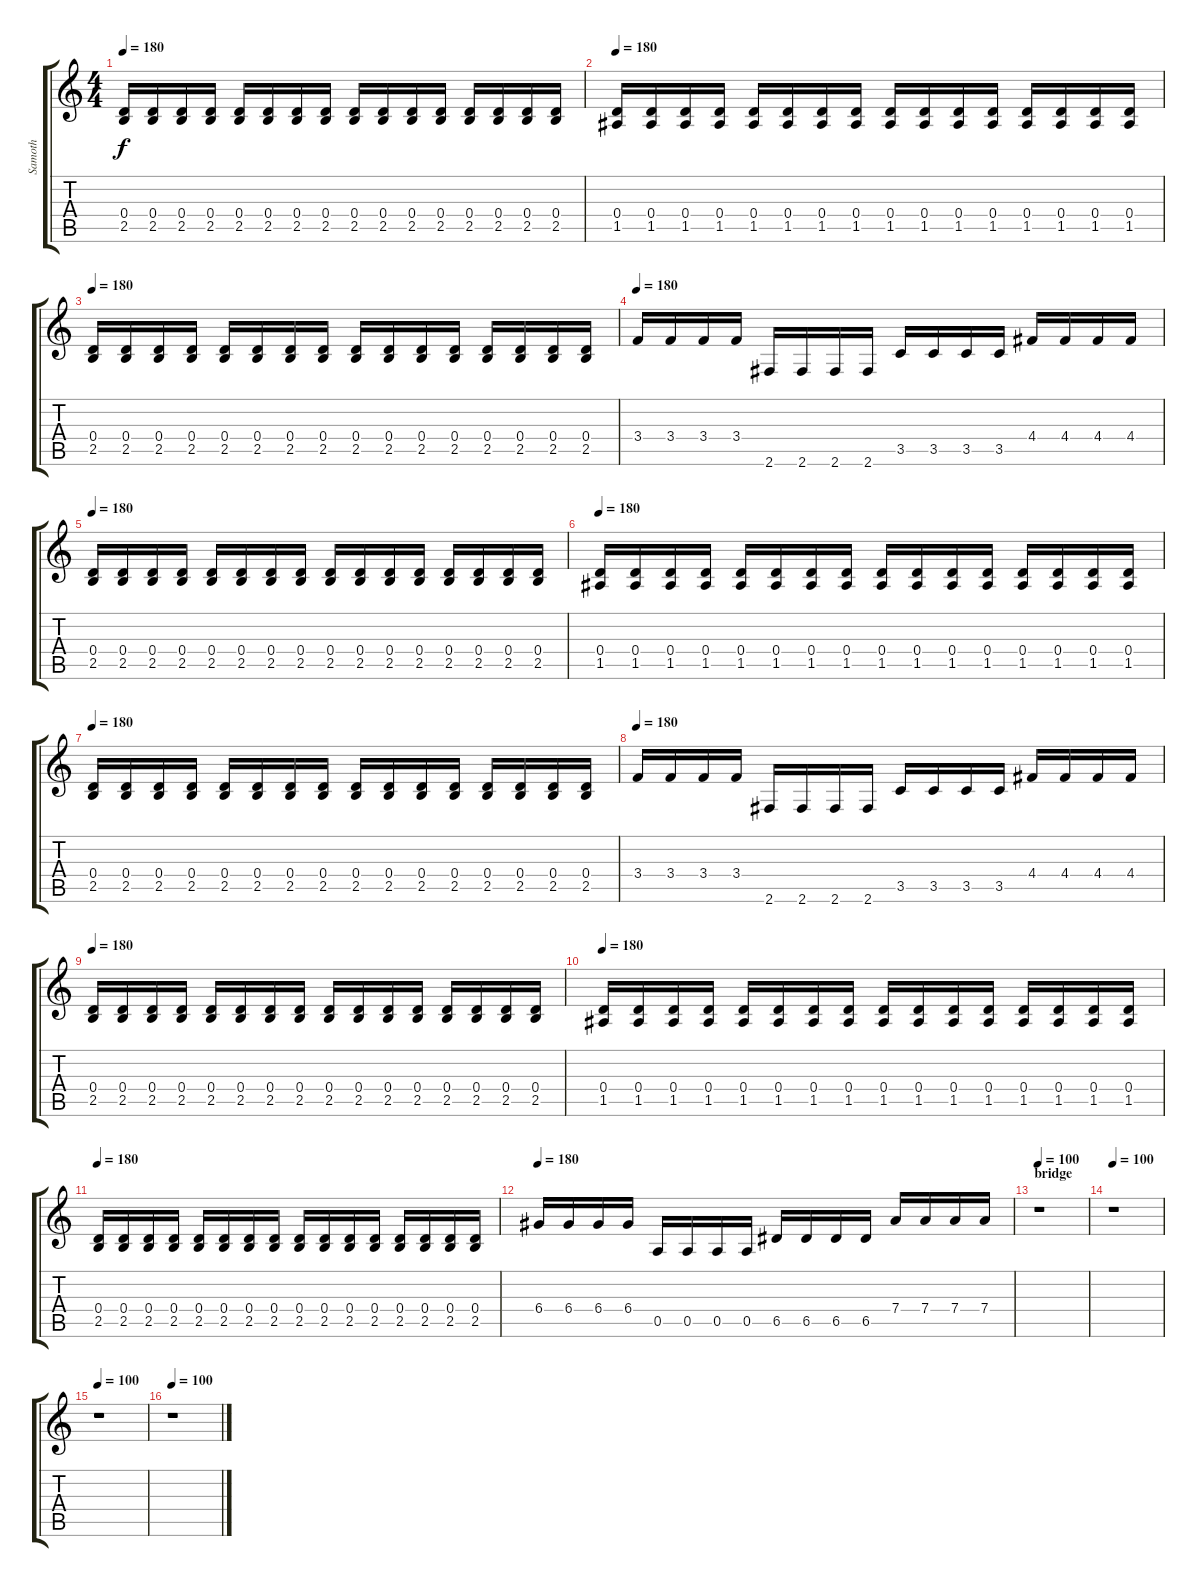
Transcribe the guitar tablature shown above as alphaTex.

\track ("Samoth" "Samoth") {instrument overdrivenguitar}
\staff {score tabs}
\tuning (E4 B3 G3 D3 A2 E2) {hide}
\ts (4 4)
\tempo 180
\clef g2
\ks c
(0.4 2.5).16{dy f} (0.4 2.5).16 (0.4 2.5).16 (0.4 2.5).16 (0.4 2.5).16 (0.4 2.5).16 (0.4 2.5).16 (0.4 2.5).16 (0.4 2.5).16 (0.4 2.5).16 (0.4 2.5).16 (0.4 2.5).16 (0.4 2.5).16 (0.4 2.5).16 (0.4 2.5).16 (0.4 2.5).16 |
\tempo 180
(0.4 1.5).16 (0.4 1.5).16 (0.4 1.5).16 (0.4 1.5).16 (0.4 1.5).16 (0.4 1.5).16 (0.4 1.5).16 (0.4 1.5).16 (0.4 1.5).16 (0.4 1.5).16 (0.4 1.5).16 (0.4 1.5).16 (0.4 1.5).16 (0.4 1.5).16 (0.4 1.5).16 (0.4 1.5).16 |
\tempo 180
(0.4 2.5).16 (0.4 2.5).16 (0.4 2.5).16 (0.4 2.5).16 (0.4 2.5).16 (0.4 2.5).16 (0.4 2.5).16 (0.4 2.5).16 (0.4 2.5).16 (0.4 2.5).16 (0.4 2.5).16 (0.4 2.5).16 (0.4 2.5).16 (0.4 2.5).16 (0.4 2.5).16 (0.4 2.5).16 |
\tempo 180
3.4.16 3.4.16 3.4.16 3.4.16 2.6.16 2.6.16 2.6.16 2.6.16 3.5.16 3.5.16 3.5.16 3.5.16 4.4.16 4.4.16 4.4.16 4.4.16 |
\tempo 180
(0.4 2.5).16 (0.4 2.5).16 (0.4 2.5).16 (0.4 2.5).16 (0.4 2.5).16 (0.4 2.5).16 (0.4 2.5).16 (0.4 2.5).16 (0.4 2.5).16 (0.4 2.5).16 (0.4 2.5).16 (0.4 2.5).16 (0.4 2.5).16 (0.4 2.5).16 (0.4 2.5).16 (0.4 2.5).16 |
\tempo 180
(0.4 1.5).16 (0.4 1.5).16 (0.4 1.5).16 (0.4 1.5).16 (0.4 1.5).16 (0.4 1.5).16 (0.4 1.5).16 (0.4 1.5).16 (0.4 1.5).16 (0.4 1.5).16 (0.4 1.5).16 (0.4 1.5).16 (0.4 1.5).16 (0.4 1.5).16 (0.4 1.5).16 (0.4 1.5).16 |
\tempo 180
(0.4 2.5).16 (0.4 2.5).16 (0.4 2.5).16 (0.4 2.5).16 (0.4 2.5).16 (0.4 2.5).16 (0.4 2.5).16 (0.4 2.5).16 (0.4 2.5).16 (0.4 2.5).16 (0.4 2.5).16 (0.4 2.5).16 (0.4 2.5).16 (0.4 2.5).16 (0.4 2.5).16 (0.4 2.5).16 |
\tempo 180
3.4.16 3.4.16 3.4.16 3.4.16 2.6.16 2.6.16 2.6.16 2.6.16 3.5.16 3.5.16 3.5.16 3.5.16 4.4.16 4.4.16 4.4.16 4.4.16 |
\tempo 180
(0.4 2.5).16 (0.4 2.5).16 (0.4 2.5).16 (0.4 2.5).16 (0.4 2.5).16 (0.4 2.5).16 (0.4 2.5).16 (0.4 2.5).16 (0.4 2.5).16 (0.4 2.5).16 (0.4 2.5).16 (0.4 2.5).16 (0.4 2.5).16 (0.4 2.5).16 (0.4 2.5).16 (0.4 2.5).16 |
\tempo 180
(0.4 1.5).16 (0.4 1.5).16 (0.4 1.5).16 (0.4 1.5).16 (0.4 1.5).16 (0.4 1.5).16 (0.4 1.5).16 (0.4 1.5).16 (0.4 1.5).16 (0.4 1.5).16 (0.4 1.5).16 (0.4 1.5).16 (0.4 1.5).16 (0.4 1.5).16 (0.4 1.5).16 (0.4 1.5).16 |
\tempo 180
(0.4 2.5).16 (0.4 2.5).16 (0.4 2.5).16 (0.4 2.5).16 (0.4 2.5).16 (0.4 2.5).16 (0.4 2.5).16 (0.4 2.5).16 (0.4 2.5).16 (0.4 2.5).16 (0.4 2.5).16 (0.4 2.5).16 (0.4 2.5).16 (0.4 2.5).16 (0.4 2.5).16 (0.4 2.5).16 |
\tempo 180
6.4.16 6.4.16 6.4.16 6.4.16 0.5.16 0.5.16 0.5.16 0.5.16 6.5.16 6.5.16 6.5.16 6.5.16 7.4.16 7.4.16 7.4.16 7.4.16 |
\section ("" "bridge")
\tempo 100
r.1 |
\tempo 100
r.1 |
\tempo 100
r.1 |
\tempo 100
r.1
